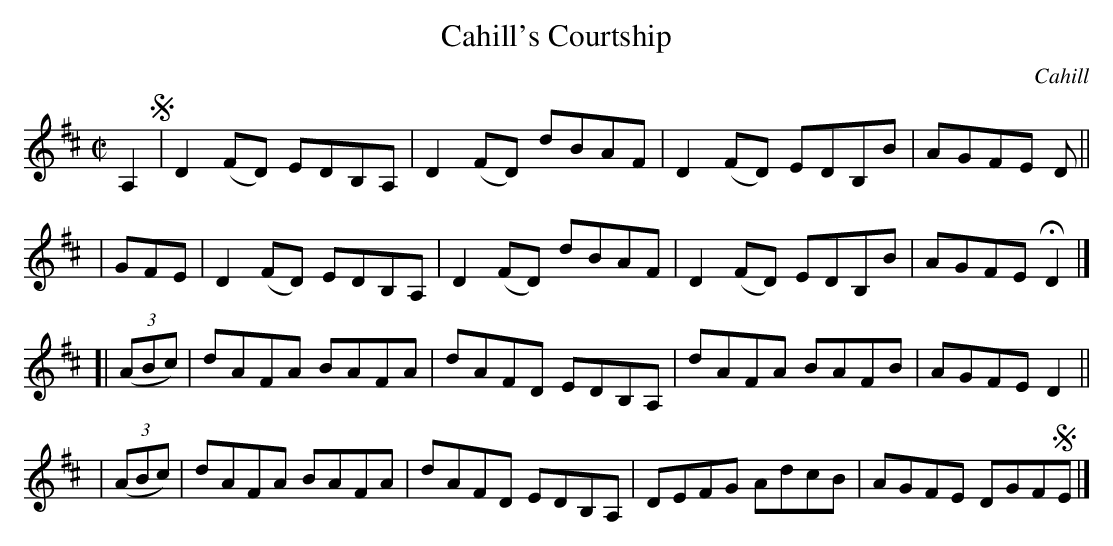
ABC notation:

X:1
T: Cahill's Courtship
O: Cahill
M: C|
L: 1/8
K: D
A,2 !segno!| D2(FD) EDB,A, | D2(FD) dBAF | D2(FD) EDB,B | AGFE D ||
|     GFE  | D2(FD) EDB,A, | D2(FD) dBAF | D2(FD) EDB,B | AGFE HD2 |]
[| (3(ABc) | dAFA BAFA | dAFD EDB,A, | dAFA BAFB | AGFE D2 ||
|  (3(ABc) | dAFA BAFA | dAFD EDB,A, | DEFG AdcB | AGFE DGF!segno!E |]
